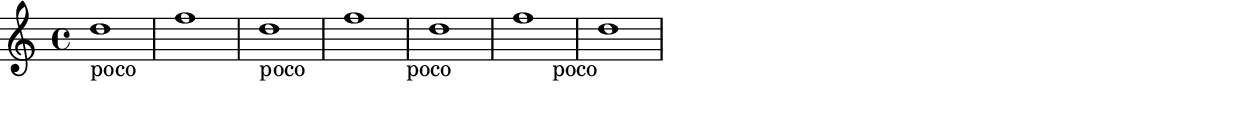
%% Generated by lilypond-book.py
%% Options: [fragment,indent=0\mm,quote,ragged-right,relative=2]
\include "lilypond-book-preamble.ly"


% ****************************************************************
% Start cut-&-pastable-section
% ****************************************************************



\paper {
  indent = 0\mm
  line-width = 160\mm - 2.0 * 0.4\in
  ragged-right = ##t
  force-assignment = #""
  line-width = #(- line-width (* mm  3.000000))
}

\layout {
  
}



\relative c''
{


% ****************************************************************
% ly snippet contents follows:
% ****************************************************************
\sourcefileline 728
d1-\markup { poco }
f
d-\markup { \left-align poco }
f
d-\markup { \center-align { poco } }
f
d-\markup { \right-align poco }



% ****************************************************************
% end ly snippet
% ****************************************************************
}
